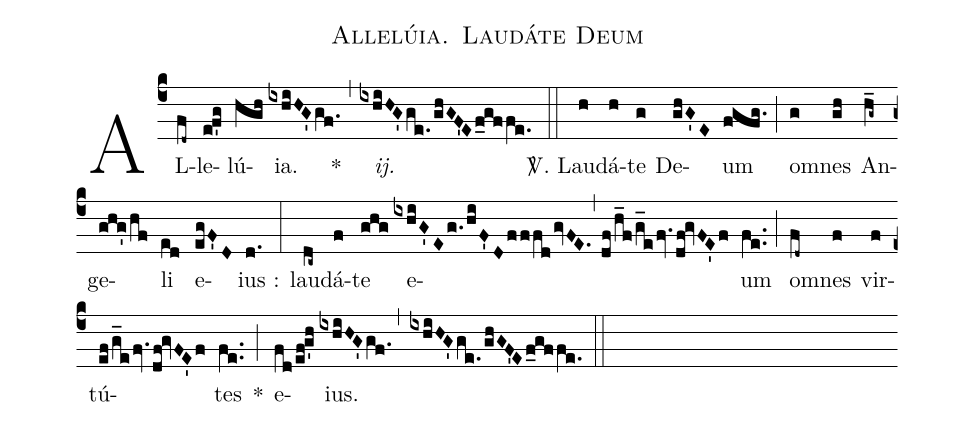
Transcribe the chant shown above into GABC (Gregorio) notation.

name:Allelúia. Laudáte Deum;
%%
(c4) AL(fd~)le(e!f'g)lú(hgh)ia.(ixhiHG'gf.) *(,) <i>ij.</i>(ixhiHG'ge./ghGF'Ef_gffe.) (::)

<sp>V/</sp>. Lau(h)dá(h)te(g) De(ghG'E)um(fgfg.) (;) o(g)mnes(gh) An(h_g~)ge(ghg'!/hf)li(ed) e(egF'D)ius :(d.) (:) lau(dc~)dá(f)te(ghg) e(ixhiG'Eg./hiF'D/fffdgvFE.,df/h_f/g_efv.df!gvFE'f)um(fe..) (;) o(fd~)mnes(f) vir(f)tú(ef!/g_efv.df!gvFE'f)tes(fe..) *(;) e(fd!/ef!g'h)ius.(ixhiHG'gf.,ixhiHG'ge./ghGF'Ef_gffe.) (::)
